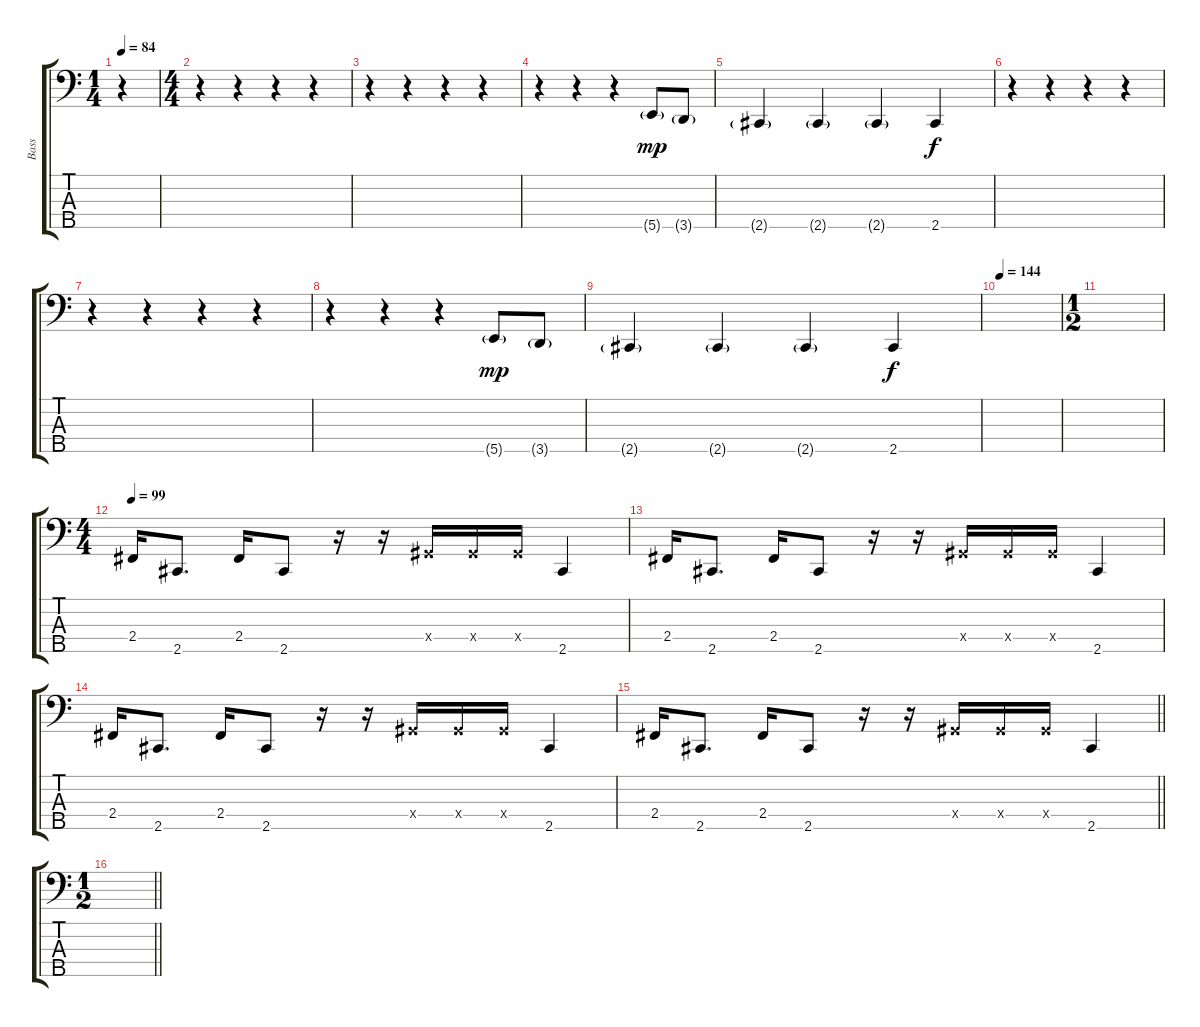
\track ("Bass" "Bass") {instrument electricbassfinger}
\staff {score tabs}
\tuning (G2 D2 A1 E1 B0) {hide}
\ts (1 4)
\tempo 84
\clef f4
\ks c
r.4{dy mp instrument electricbassfinger} |
\ts (4 4)
r.4 r.4 r.4 r.4 |
r.4 r.4 r.4 r.4 |
r.4 r.4 r.4 5.5{g}.8 3.5{g}.8 |
2.5{g}.4 2.5{g}.4 2.5{g}.4 2.5.4{dy f} |
r.4 r.4 r.4 r.4 |
r.4 r.4 r.4 r.4 |
r.4 r.4 r.4 5.5{g}.8{dy mp} 3.5{g}.8 |
2.5{g}.4 2.5{g}.4 2.5{g}.4 2.5.4{dy f} |
\tempo 144
|
\ts (1 2)
|
\ts (4 4)
\tempo 99
2.4.16 2.5.8{d} 2.4.16 2.5.8 r.16 r.16 4.4{x}.16 4.4{x}.16 4.4{x}.16 2.5.4 |
2.4.16 2.5.8{d} 2.4.16 2.5.8 r.16 r.16 4.4{x}.16 4.4{x}.16 4.4{x}.16 2.5.4 |
2.4.16 2.5.8{d} 2.4.16 2.5.8 r.16 r.16 4.4{x}.16 4.4{x}.16 4.4{x}.16 2.5.4 |
\barLineRight lightlight
2.4.16 2.5.8{d} 2.4.16 2.5.8 r.16 r.16 4.4{x}.16 4.4{x}.16 4.4{x}.16 2.5.4 |
\ts (1 2)
\barLineRight lightlight
